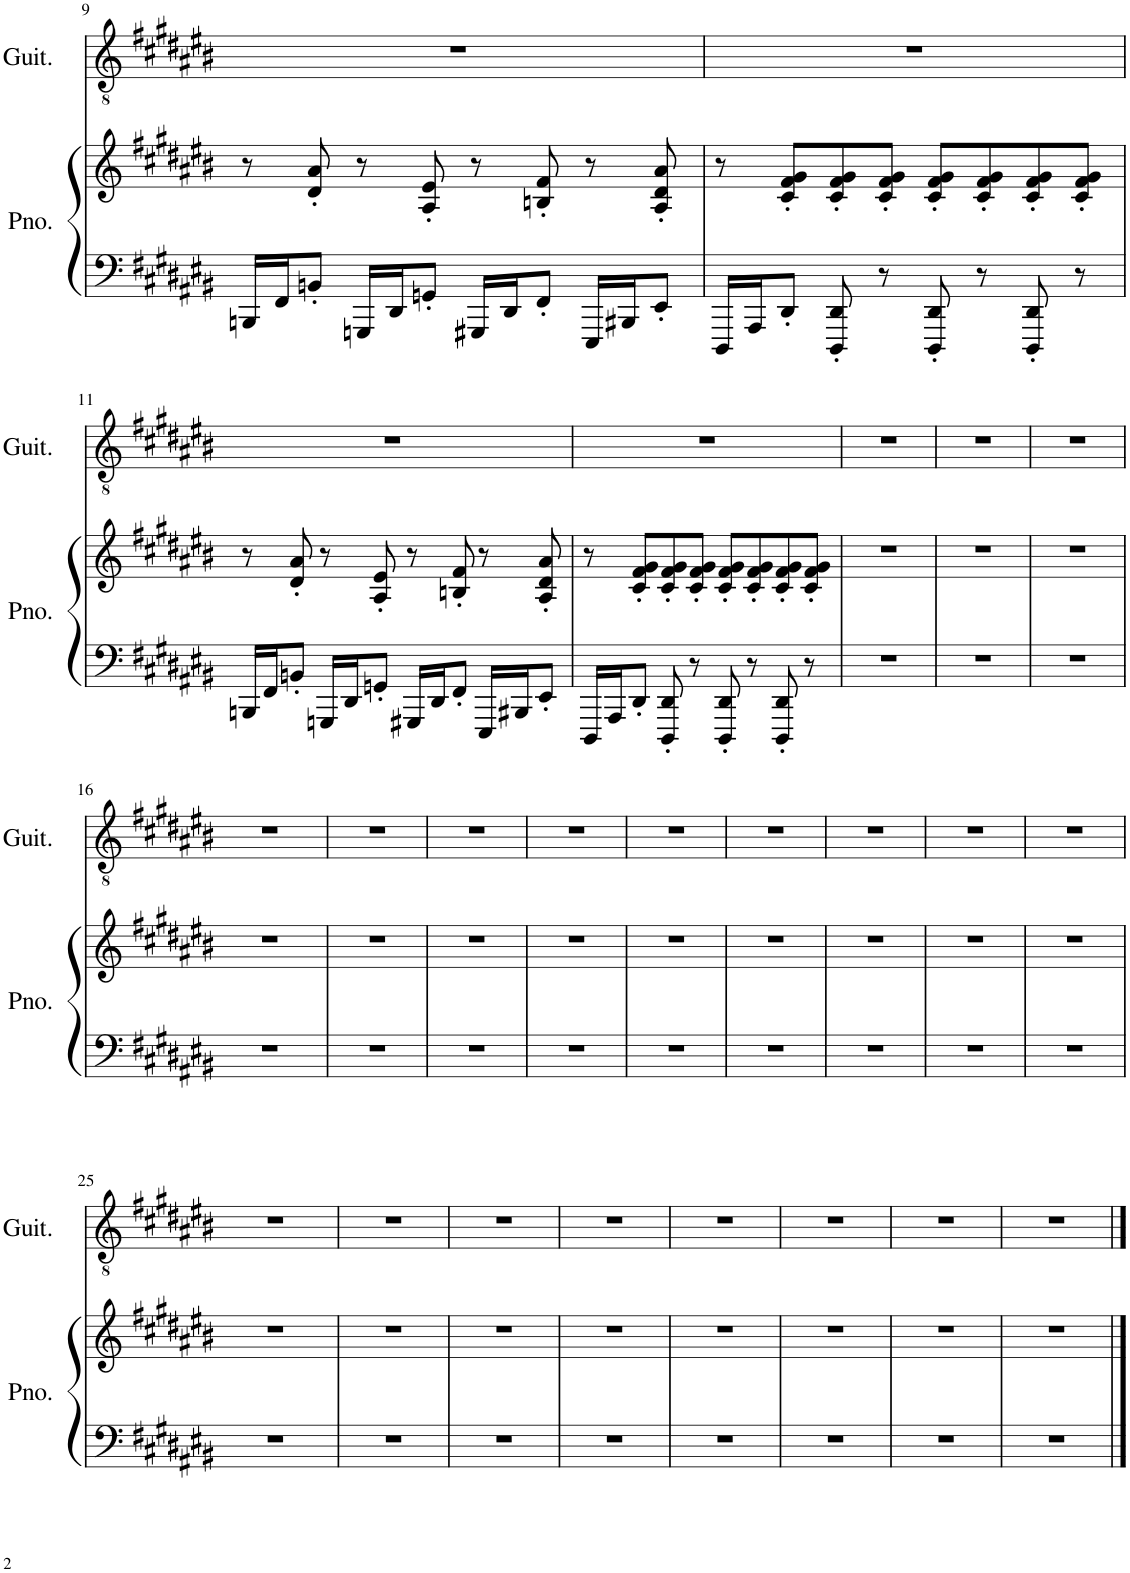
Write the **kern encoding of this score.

**kern	**kern	**kern
*part2	*part2	*part1
*staff3	*staff2	*staff1
*I"Piano	*	*I"Acoustic Guitar
*I'Pno.	*	*I'Guit.
!!LO:PB:g=z
*clefF4	*clefG2	*clefGv2
*k[f#c#g#d#a#e#b#]	*k[f#c#g#d#a#e#b#]	*k[f#c#g#d#a#e#b#]
*M4/4	*M4/4	*M4/4
=9	=9	=9
16BBBn/LL	8r	1r
16FF#/J	.	.
8BBn'/J	8d#/' 8a#/'	.
16GGGn/LL	8r	.
16DD#/J	.	.
8GGn'/J	8A#/' 8e#/'	.
16GGG#X/LL	8r	.
16DD#/J	.	.
8FF#'/J	8Bn/' 8f#/'	.
16EEE#/LL	8r	.
16BBB#X/J	.	.
8EE#'/J	8A#/' 8d#/' 8a#/'	.
=10	=10	=10
16DDD#/LL	8r	1r
16AAA#/J	.	.
8DD#'/J	8c#/' 8f#/' 8g#/'L	.
8DDD#/' 8DD#/'	8c#/' 8f#/' 8g#/'	.
8r	8c#/' 8f#/' 8g#/'J	.
8DDD#/' 8DD#/'	8c#/' 8f#/' 8g#/'L	.
8r	8c#/' 8f#/' 8g#/'	.
8DDD#/' 8DD#/'	8c#/' 8f#/' 8g#/'	.
8r	8c#/' 8f#/' 8g#/'J	.
!!LO:LB:g=z
=11	=11	=11
16BBBn/LL	8r	1r
16FF#/J	.	.
8BBn'/J	8d#/' 8a#/'	.
16GGGn/LL	8r	.
16DD#/J	.	.
8GGn'/J	8A#/' 8e#/'	.
16GGG#X/LL	8r	.
16DD#/J	.	.
8FF#'/J	8Bn/' 8f#/'	.
16EEE#/LL	8r	.
16BBB#X/J	.	.
8EE#'/J	8A#/' 8d#/' 8a#/'	.
=12	=12	=12
16DDD#/LL	8r	1r
16AAA#/J	.	.
8DD#'/J	8c#/' 8f#/' 8g#/'L	.
8DDD#/' 8DD#/'	8c#/' 8f#/' 8g#/'	.
8r	8c#/' 8f#/' 8g#/'J	.
8DDD#/' 8DD#/'	8c#/' 8f#/' 8g#/'L	.
8r	8c#/' 8f#/' 8g#/'	.
8DDD#/' 8DD#/'	8c#/' 8f#/' 8g#/'	.
8r	8c#/' 8f#/' 8g#/'J	.
=13	=13	=13
1r	1r	1r
=14	=14	=14
1r	1r	1r
=15	=15	=15
1r	1r	1r
!!LO:LB:g=z
=16	=16	=16
1r	1r	1r
=17	=17	=17
1r	1r	1r
=18	=18	=18
1r	1r	1r
=19	=19	=19
1r	1r	1r
=20	=20	=20
1r	1r	1r
=21	=21	=21
1r	1r	1r
=22	=22	=22
1r	1r	1r
=23	=23	=23
1r	1r	1r
=24	=24	=24
1r	1r	1r
!!LO:LB:g=z
=25	=25	=25
1r	1r	1r
=26	=26	=26
1r	1r	1r
=27	=27	=27
1r	1r	1r
=28	=28	=28
1r	1r	1r
=29	=29	=29
1r	1r	1r
=30	=30	=30
1r	1r	1r
=31	=31	=31
1r	1r	1r
=32	=32	=32
1r	1r	1r
==	==	==
*-	*-	*-
